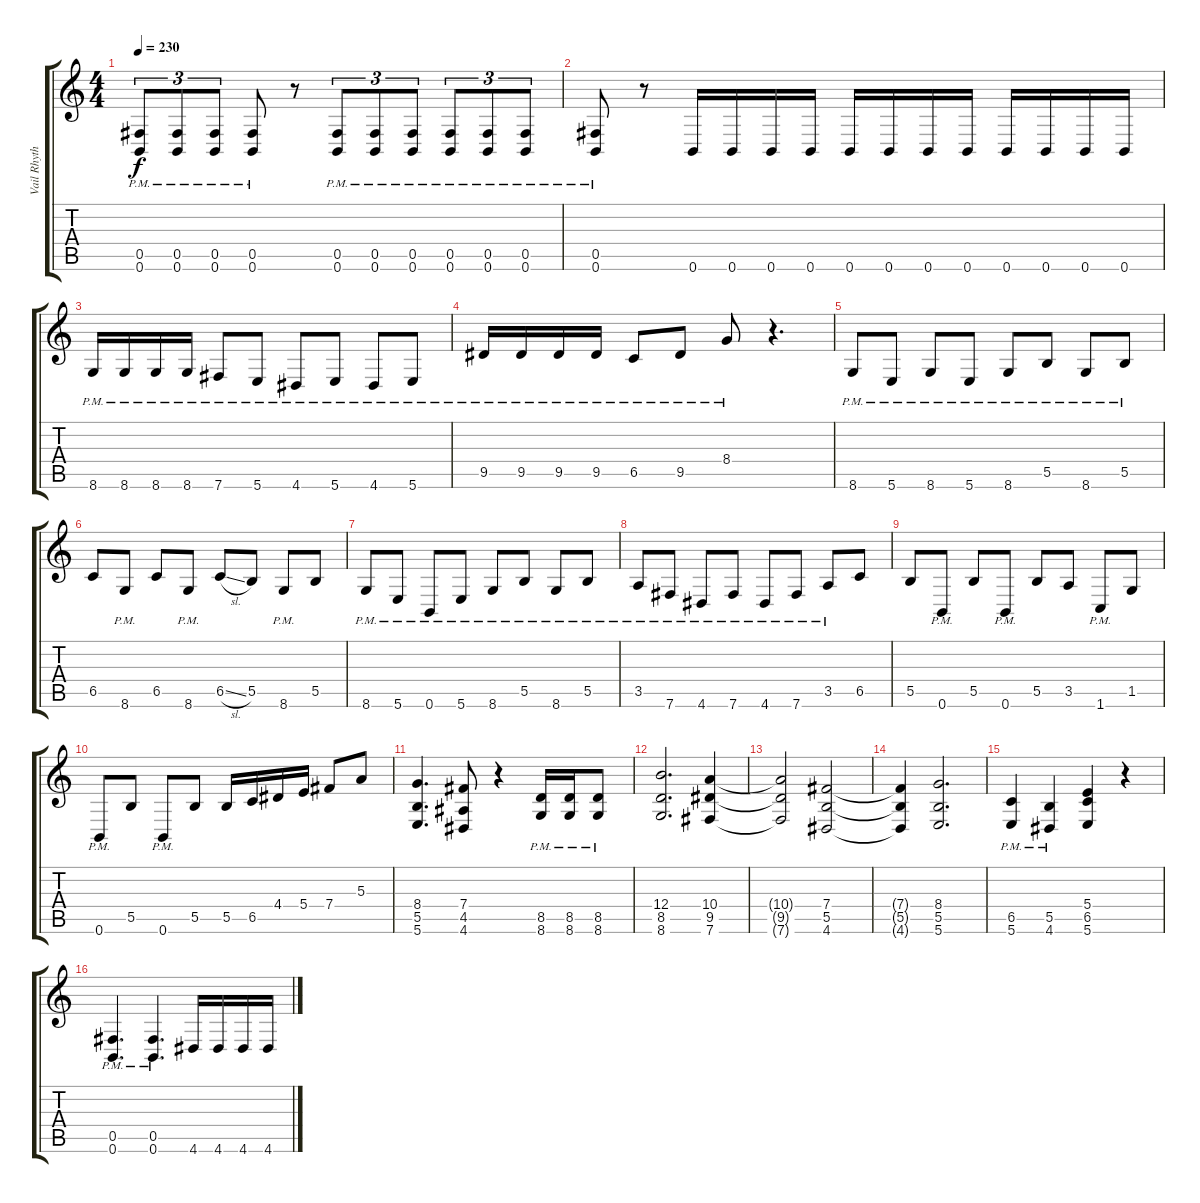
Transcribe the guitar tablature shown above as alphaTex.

\track ("Vail Rhythm" "Vail Rhyth") {instrument overdrivenguitar}
\staff {score tabs}
\tuning (Db4 Ab3 E3 B2 Gb2 B1) {hide}
\ts (4 4)
\tempo 230
\clef g2
\ks c
(0.5{pm} 0.6{pm}).8{tu (3 2) dy f} (0.5{pm} 0.6{pm}).8{tu (3 2)} (0.5{pm} 0.6{pm}).8{tu (3 2)} (0.5{pm} 0.6{pm}).8 r.8 (0.5{pm} 0.6{pm}).8{tu (3 2)} (0.5{pm} 0.6{pm}).8{tu (3 2)} (0.5{pm} 0.6{pm}).8{tu (3 2)} (0.5{pm} 0.6{pm}).8{tu (3 2)} (0.5{pm} 0.6{pm}).8{tu (3 2)} (0.5{pm} 0.6{pm}).8{tu (3 2)} |
(0.5{pm} 0.6{pm}).8 r.8 0.6.16 0.6.16 0.6.16 0.6.16 0.6.16 0.6.16 0.6.16 0.6.16 0.6.16 0.6.16 0.6.16 0.6.16 |
8.6{pm}.16 8.6{pm}.16 8.6{pm}.16 8.6{pm}.16 7.6{pm}.8 5.6{pm}.8 4.6{pm}.8 5.6{pm}.8 4.6{pm}.8 5.6{pm}.8 |
9.5{pm}.16 9.5{pm}.16 9.5{pm}.16 9.5{pm}.16 6.5{pm}.8 9.5{pm}.8 8.4{pm}.8 r.4{d} |
8.6{pm}.8 5.6{pm}.8 8.6{pm}.8 5.6{pm}.8 8.6{pm}.8 5.5{pm}.8 8.6{pm}.8 5.5{pm}.8 |
6.5.8 8.6{pm}.8 6.5.8 8.6{pm}.8 6.5{sl}.8 5.5.8 8.6{pm}.8 5.5.8 |
8.6{pm}.8 5.6{pm}.8 0.6{pm}.8 5.6{pm}.8 8.6{pm}.8 5.5{pm}.8 8.6{pm}.8 5.5{pm}.8 |
3.5{pm}.8 7.6{pm}.8 4.6{pm}.8 7.6{pm}.8 4.6{pm}.8 7.6{pm}.8 3.5{pm}.8 6.5.8 |
5.5.8 0.6{pm}.8 5.5.8 0.6{pm}.8 5.5.8 3.5.8 1.6{pm}.8 1.5.8 |
0.6{pm}.8 5.5.8 0.6{pm}.8 5.5.8 5.5.16 6.5.16 4.4.16 5.4.16 7.4.8 5.3.8 |
(8.4 5.5 5.6).4{d} (7.4 4.5 4.6).8 r.4 (8.5{pm} 8.6{pm}).16 (8.5{pm} 8.6{pm}).16 (8.5{pm} 8.6{pm}).8 |
(12.4 8.5 8.6).2{d} (10.4 9.5 7.6).4 |
(10.4{t} 9.5{t} 7.6{t}).2 (7.4 5.5 4.6).2 |
(7.4{t} 5.5{t} 4.6{t}).4 (8.4 5.5 5.6).2{d} |
(6.5{pm} 5.6{pm}).4 (5.5{pm} 4.6{pm}).4 (5.4 6.5 5.6).4 r.4 |
(0.5{pm} 0.6{pm}).4{d} (0.5{pm} 0.6{pm}).4{d} 4.6.16 4.6.16 4.6.16 4.6.16
